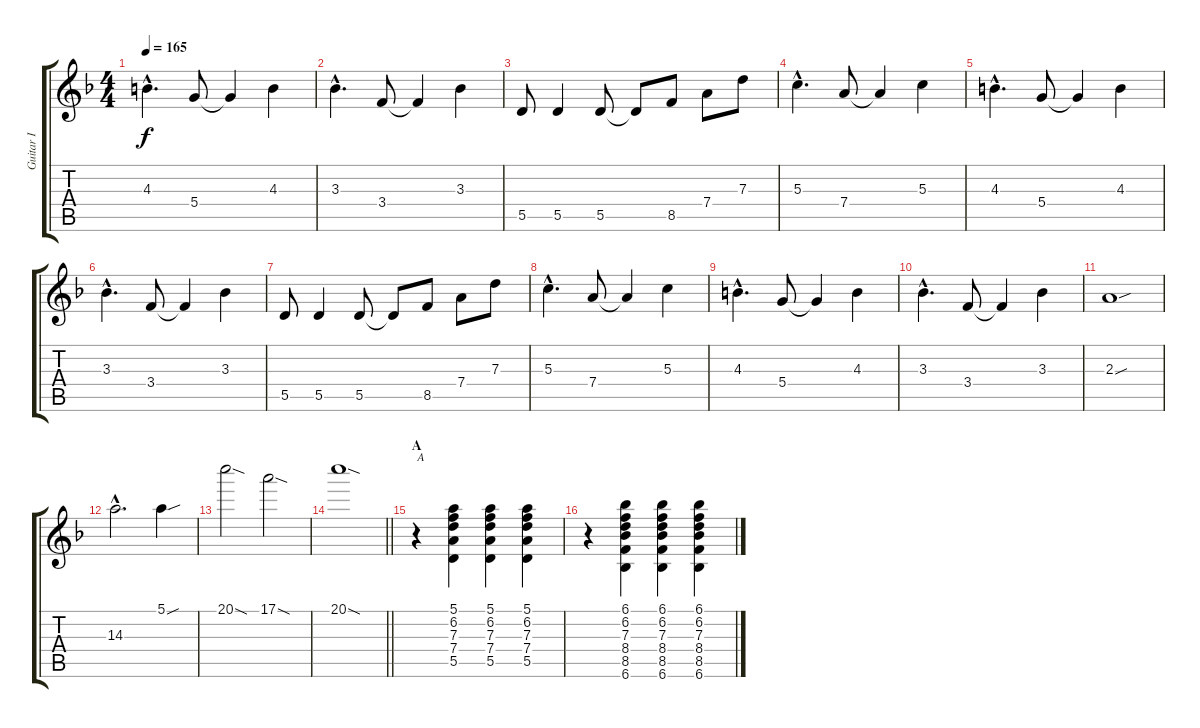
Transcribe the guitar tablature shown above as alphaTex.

\track ("Guitar I" "Guitar I") {instrument overdrivenguitar}
\staff {score tabs}
\tuning (E4 B3 G3 D3 A2 E2) {hide}
\ts (4 4)
\tempo 165
\clef g2
\ks f
4.3{hac}.4{d dy f} 5.4.8 5.4{t}.4 4.3.4 |
3.3{hac}.4{d} 3.4.8 3.4{t}.4 3.3.4 |
5.5.8 5.5.4 5.5.8 5.5{t}.8 8.5.8 7.4.8 7.3.8 |
5.3{hac}.4{d} 7.4.8 7.4{t}.4 5.3.4 |
4.3{hac}.4{d} 5.4.8 5.4{t}.4 4.3.4 |
3.3{hac}.4{d} 3.4.8 3.4{t}.4 3.3.4 |
5.5.8 5.5.4 5.5.8 5.5{t}.8 8.5.8 7.4.8 7.3.8 |
5.3{hac}.4{d} 7.4.8 7.4{t}.4 5.3.4 |
4.3{hac}.4{d} 5.4.8 5.4{t}.4 4.3.4 |
3.3{hac}.4{d} 3.4.8 3.4{t}.4 3.3.4 |
2.3{sou}.1 |
14.3{hac}.2{d} 5.1{sou}.4 |
20.1{sod}.2 17.1{sod}.2 |
\barLineRight lightlight
20.1{sod}.1 |
\section ("" "A")
r.4{txt "A"} (5.1 6.2 7.3 7.4 5.5).4 (5.1 6.2 7.3 7.4 5.5).4 (5.1 6.2 7.3 7.4 5.5).4 |
r.4 (6.1 6.2 7.3 8.4 8.5 6.6).4 (6.1 6.2 7.3 8.4 8.5 6.6).4 (6.1 6.2 7.3 8.4 8.5 6.6).4
